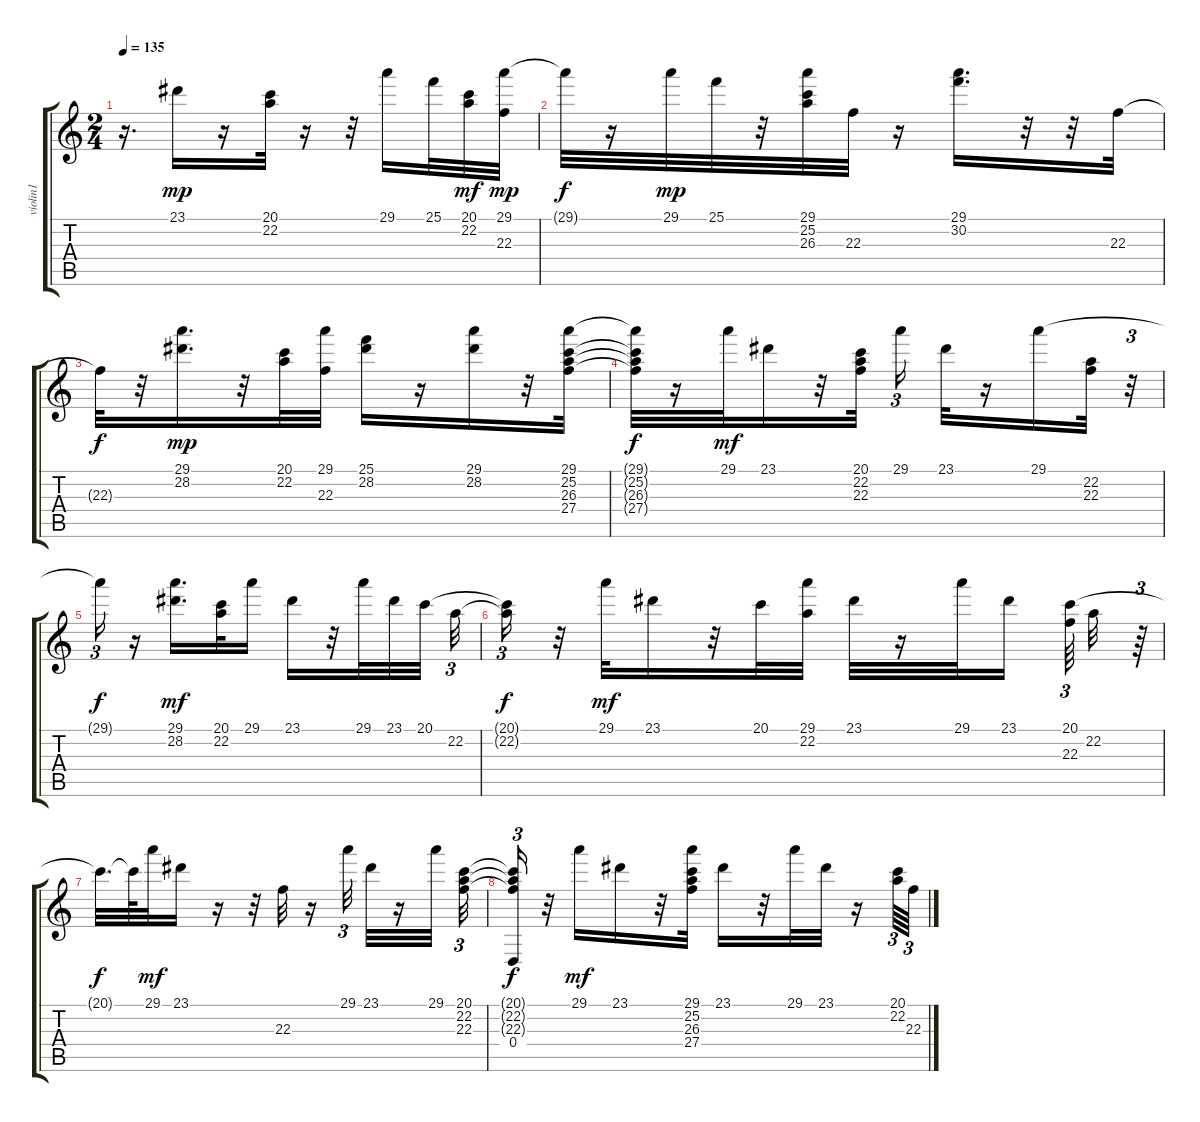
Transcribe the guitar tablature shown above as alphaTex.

\track ("violin1" "violin1") {instrument stringensemble1}
\staff {score tabs}
\tuning (E4 B3 G3 D3 A2 E2) {hide}
\ts (2 4)
\tempo 135
\clef g2
\ks c
r.16{d dy mf} 23.1.16{dy mp} r.16 (20.1 22.2).32 r.16 r.32 29.1.16 25.1.32 (20.1 22.2).32{dy mf} (29.1 22.3).32{dy mp} |
29.1{t}.32{dy f} r.16 29.1.32{dy mp} 25.1.32 r.32 (29.1 25.2 26.3).32 22.3.32 r.16 (29.1 30.2).16{d} r.32 r.32 22.3.32 |
22.3{t}.32{dy f} r.32 (29.1 28.2).16{d dy mp} r.32 (20.1 22.2).32 (29.1 22.3).32 (25.1 28.2).16 r.16 (29.1 28.2).16 r.32 (29.1 25.2 26.3 27.4).32 |
(29.1{t} 25.2{t} 26.3{t} 27.4{t}).32{dy f} r.16 29.1.32{dy mf} 23.1.16 r.32 (20.1 22.2 22.3).32 29.1.16{tu (3 2)} 23.1.32 r.16 29.1.16 (22.2 22.3).32 r.32{tu (3 2)} |
29.1{t}.16{tu (3 2) dy f} r.16 (29.1 28.2).16{d dy mf} (20.1 22.2).32 29.1.16 23.1.16 r.32 29.1.32 23.1.32 20.1.32{beam splitsecondary} 22.2.32{tu (3 2)} |
(20.1{t} 22.2{t}).16{tu (3 2) dy f} r.32 29.1.32{dy mf} 23.1.16 r.32 20.1.32 (29.1 22.2).32 23.1.32 r.16 29.1.32 23.1.16{beam splitsecondary} (20.1 22.3).64{tu (3 2)} 22.2.32 r.64{tu (3 2)} |
20.1{t}.32{d dy f} 20.1{t}.64 29.1.32{dy mf} 23.1.16 r.16 r.32 22.3.32 r.16 29.1.32{tu (3 2)} 23.1.32 r.16 29.1.32 (20.1 22.2 22.3).32{tu (3 2)} |
(20.1{t} 22.2{t} 22.3{t} 0.4).16{tu (3 2) dy f} r.32 29.1.16{dy mf} 23.1.16 r.32 (29.1 25.2 26.3 27.4).32 23.1.16 r.32 29.1.32 23.1.32 r.16 (20.1 22.2).64{tu (3 2)} 22.3.64{tu (3 2)}
